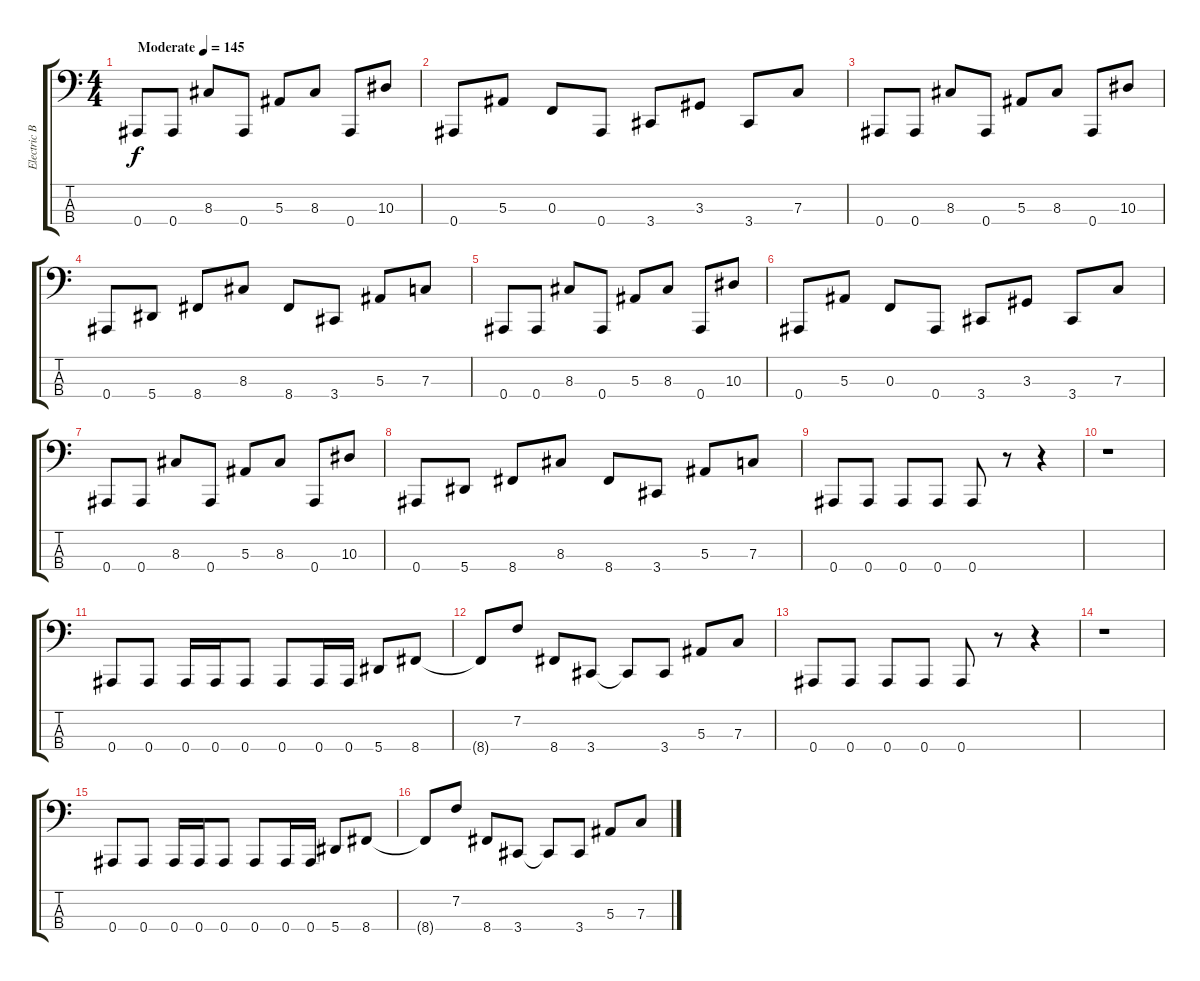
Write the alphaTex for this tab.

\track ("Electric Bass" "Electric B") {instrument electricbassfinger}
\staff {score tabs}
\tuning (Eb2 Bb1 F1 Bb0) {hide}
\ts (4 4)
\tempo (145 "Moderate")
\clef f4
\ks c
0.4.8{dy f instrument electricbassfinger} 0.4.8 8.3.8 0.4.8 5.3.8 8.3.8 0.4.8 10.3.8 |
0.4.8 5.3.8 0.3.8 0.4.8 3.4.8 3.3.8 3.4.8 7.3.8 |
0.4.8 0.4.8 8.3.8 0.4.8 5.3.8 8.3.8 0.4.8 10.3.8 |
0.4.8 5.4.8 8.4.8 8.3.8 8.4.8 3.4.8 5.3.8 7.3.8 |
0.4.8 0.4.8 8.3.8 0.4.8 5.3.8 8.3.8 0.4.8 10.3.8 |
0.4.8 5.3.8 0.3.8 0.4.8 3.4.8 3.3.8 3.4.8 7.3.8 |
0.4.8 0.4.8 8.3.8 0.4.8 5.3.8 8.3.8 0.4.8 10.3.8 |
0.4.8 5.4.8 8.4.8 8.3.8 8.4.8 3.4.8 5.3.8 7.3.8 |
0.4.8 0.4.8 0.4.8 0.4.8 0.4.8 r.8 r.4 |
r.1 |
0.4.8 0.4.8 0.4.16 0.4.16 0.4.8 0.4.8 0.4.16 0.4.16 5.4.8 8.4.8 |
8.4{t}.8 7.2.8 8.4.8 3.4.8 3.4{t}.8 3.4.8 5.3.8 7.3.8 |
0.4.8 0.4.8 0.4.8 0.4.8 0.4.8 r.8 r.4 |
r.1 |
0.4.8 0.4.8 0.4.16 0.4.16 0.4.8 0.4.8 0.4.16 0.4.16 5.4.8 8.4.8 |
8.4{t}.8 7.2.8 8.4.8 3.4.8 3.4{t}.8 3.4.8 5.3.8 7.3.8
